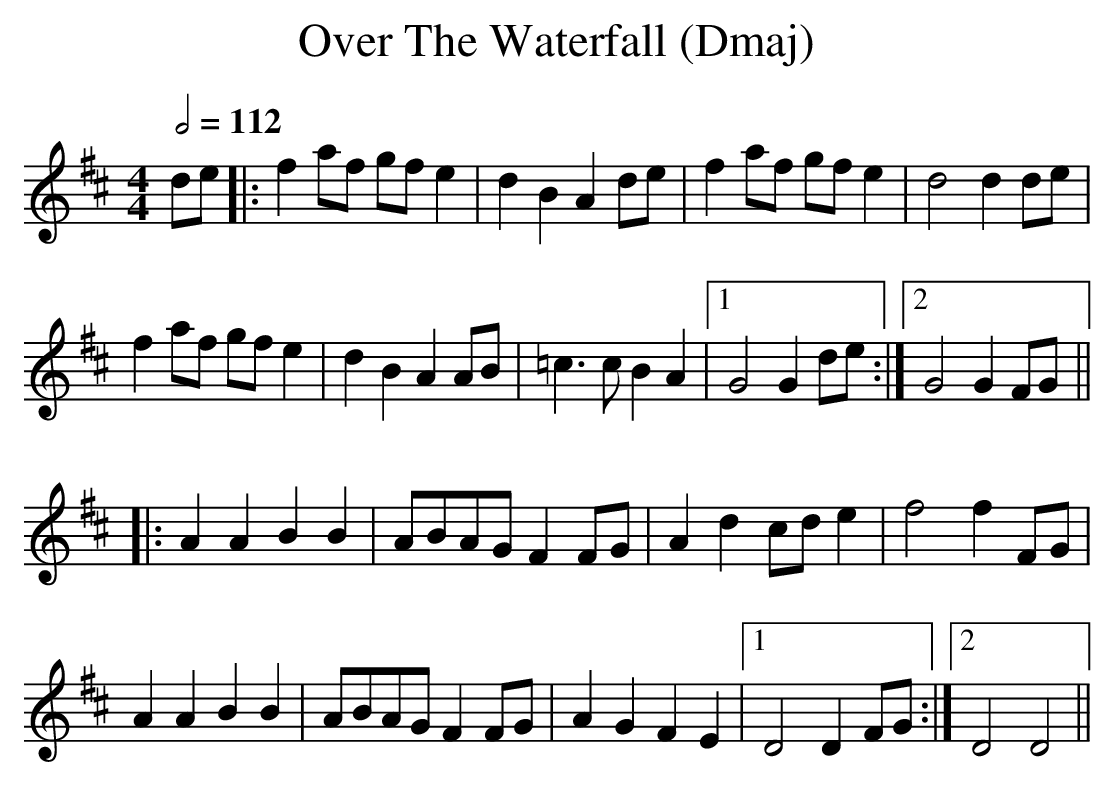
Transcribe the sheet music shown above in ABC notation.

X:1
T:Over The Waterfall (Dmaj)
Q:1/2=112
M:4/4
L:1/8
K:Dmaj
de|:f2af gfe2|d2B2 A2de|f2af gfe2|d4 d2de|
f2af gfe2|d2B2 A2AB|=c3c B2A2|1G4 G2de:|2G4 G2FG||
|:A2A2 B2B2|ABAG F2FG|A2d2 cde2|f4 f2FG|
A2A2 B2B2|ABAG F2FG|A2G2 F2E2|1D4 D2FG:|2D4 D4||
